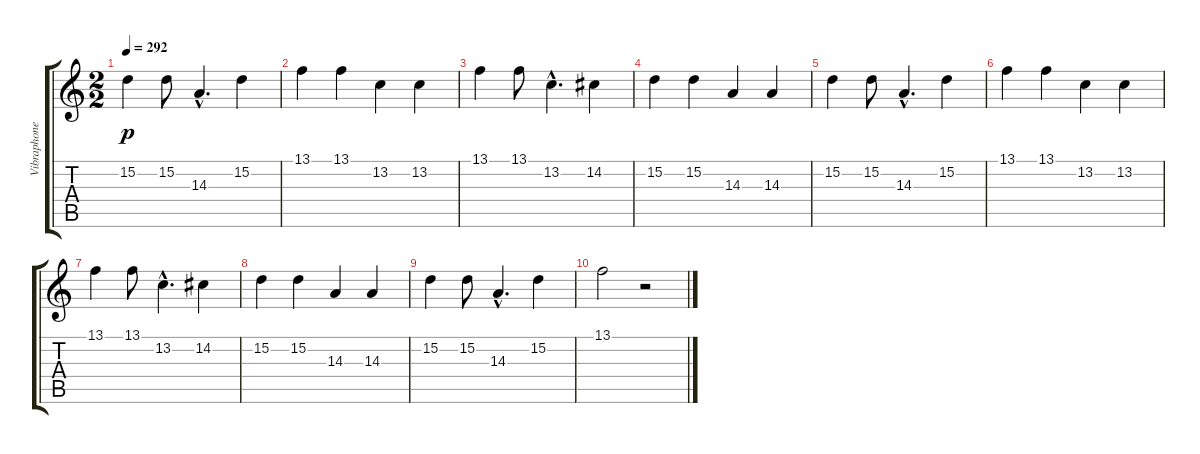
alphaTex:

\track ("Vibraphone" "Vibraphone") {instrument vibraphone}
\staff {score tabs}
\tuning (E4 B3 G3 D3 A2 E2) {hide}
\ts (2 2)
\tempo 292
\clef g2
\ks c
15.2.4{dy p} 15.2.8 14.3{hac}.4{d} 15.2.4 |
13.1.4 13.1.4 13.2.4 13.2.4 |
13.1.4 13.1.8 13.2{hac}.4{d} 14.2.4 |
15.2.4 15.2.4 14.3.4 14.3.4 |
15.2.4 15.2.8 14.3{hac}.4{d} 15.2.4 |
13.1.4 13.1.4 13.2.4 13.2.4 |
13.1.4 13.1.8 13.2{hac}.4{d} 14.2.4 |
15.2.4 15.2.4 14.3.4 14.3.4 |
15.2.4 15.2.8 14.3{hac}.4{d} 15.2.4 |
13.1.2 r.2
